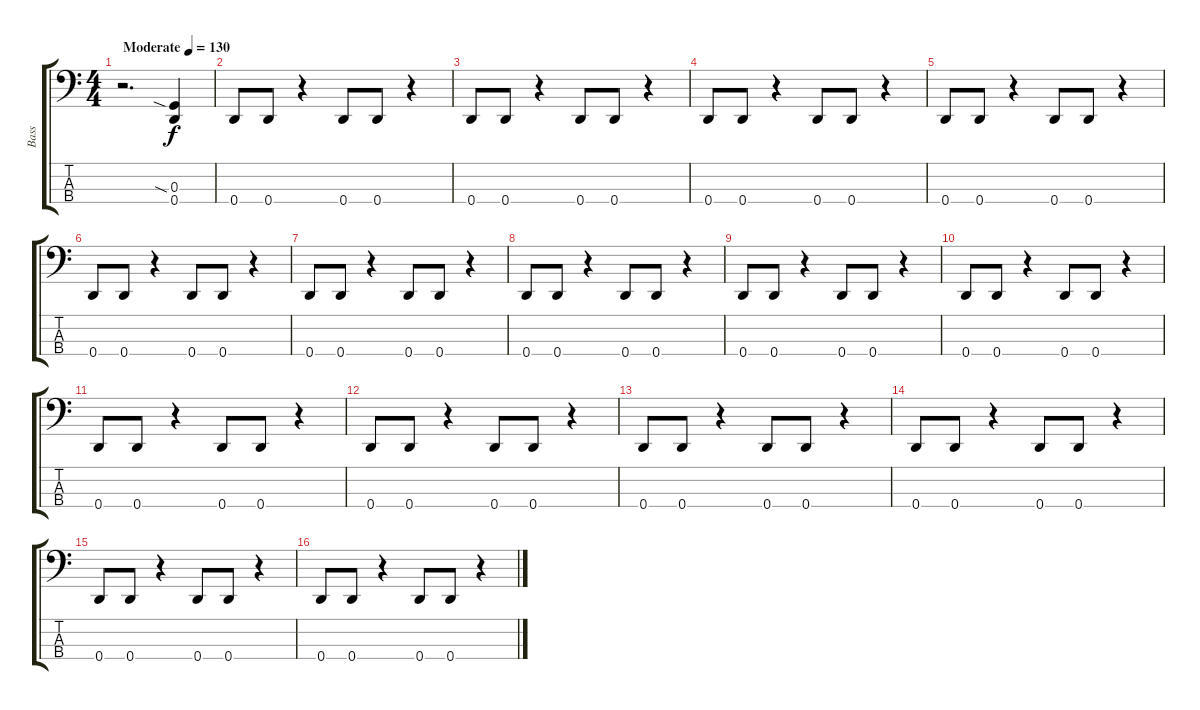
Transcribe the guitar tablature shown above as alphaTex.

\track ("Bass" "Bass") {instrument electricbasspick}
\staff {score tabs}
\tuning (F2 C2 G1 D1) {hide}
\ts (4 4)
\tempo (130 "Moderate")
\clef f4
\ks c
r.2{d dy f instrument electricbasspick} (0.3{sia} 0.4).4 |
0.4.8 0.4.8 r.4 0.4.8 0.4.8 r.4 |
0.4.8 0.4.8 r.4 0.4.8 0.4.8 r.4 |
0.4.8 0.4.8 r.4 0.4.8 0.4.8 r.4 |
0.4.8 0.4.8 r.4 0.4.8 0.4.8 r.4 |
0.4.8 0.4.8 r.4 0.4.8 0.4.8 r.4 |
0.4.8 0.4.8 r.4 0.4.8 0.4.8 r.4 |
0.4.8 0.4.8 r.4 0.4.8 0.4.8 r.4 |
0.4.8 0.4.8 r.4 0.4.8 0.4.8 r.4 |
0.4.8 0.4.8 r.4 0.4.8 0.4.8 r.4 |
0.4.8 0.4.8 r.4 0.4.8 0.4.8 r.4 |
0.4.8 0.4.8 r.4 0.4.8 0.4.8 r.4 |
0.4.8 0.4.8 r.4 0.4.8 0.4.8 r.4 |
0.4.8 0.4.8 r.4 0.4.8 0.4.8 r.4 |
0.4.8 0.4.8 r.4 0.4.8 0.4.8 r.4 |
0.4.8 0.4.8 r.4 0.4.8 0.4.8 r.4
